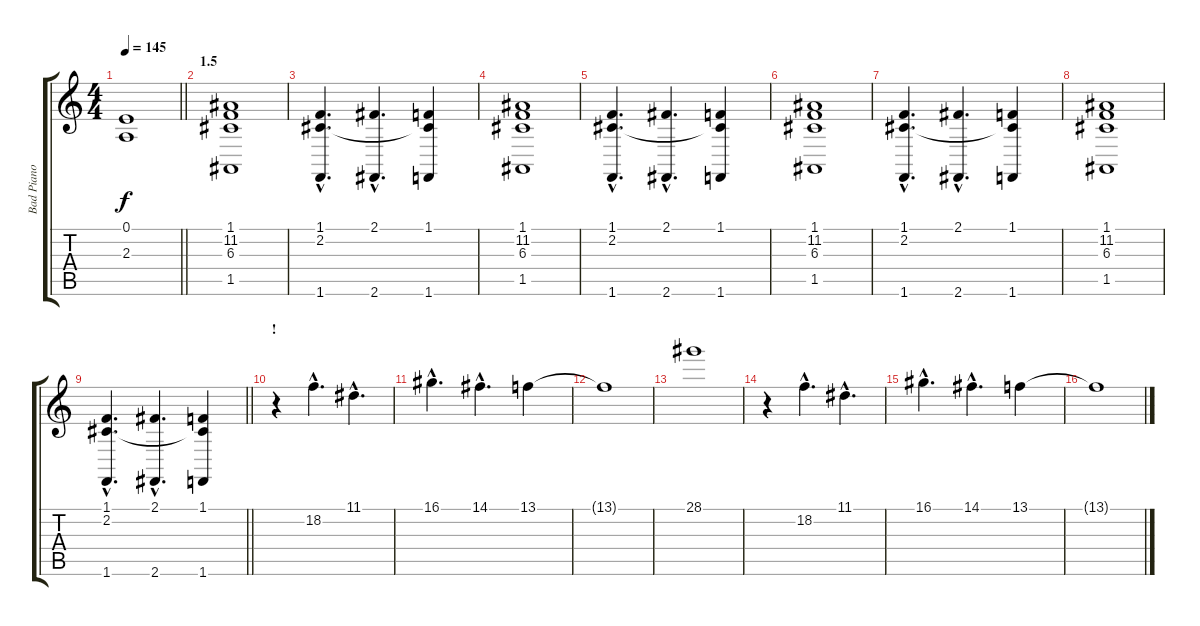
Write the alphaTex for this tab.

\track ("Bad Piano" "Bad Piano") {instrument acousticgrandpiano}
\staff {score tabs}
\tuning (E4 B3 G3 D3 A2 E2) {hide}
\ts (4 4)
\tempo 145
\clef g2
\barLineRight lightlight
\ks c
(0.1{t} 2.3{t}).1{dy f} |
\section ("" "1.5")
(1.1 11.2 6.3 1.5).1 |
(1.1{hac} 2.2{hac} 1.6{hac}).4{d} (2.1{hac} 2.6{hac}).4{d} (1.1 2.2{t} 1.6).4 |
(1.1 11.2 6.3 1.5).1 |
(1.1{hac} 2.2{hac} 1.6{hac}).4{d} (2.1{hac} 2.6{hac}).4{d} (1.1 2.2{t} 1.6).4 |
(1.1 11.2 6.3 1.5).1 |
(1.1{hac} 2.2{hac} 1.6{hac}).4{d} (2.1{hac} 2.6{hac}).4{d} (1.1 2.2{t} 1.6).4 |
(1.1 11.2 6.3 1.5).1 |
\barLineRight lightlight
(1.1{hac} 2.2{hac} 1.6{hac}).4{d} (2.1{hac} 2.6{hac}).4{d} (1.1 2.2{t} 1.6).4 |
\section ("" "!")
r.4 18.2{hac}.4{d} 11.1{hac}.4{d} |
16.1{hac}.4{d} 14.1{hac}.4{d} 13.1.4 |
13.1{t}.1 |
28.1.1 |
r.4 18.2{hac}.4{d} 11.1{hac}.4{d} |
16.1{hac}.4{d} 14.1{hac}.4{d} 13.1.4 |
13.1{t}.1
